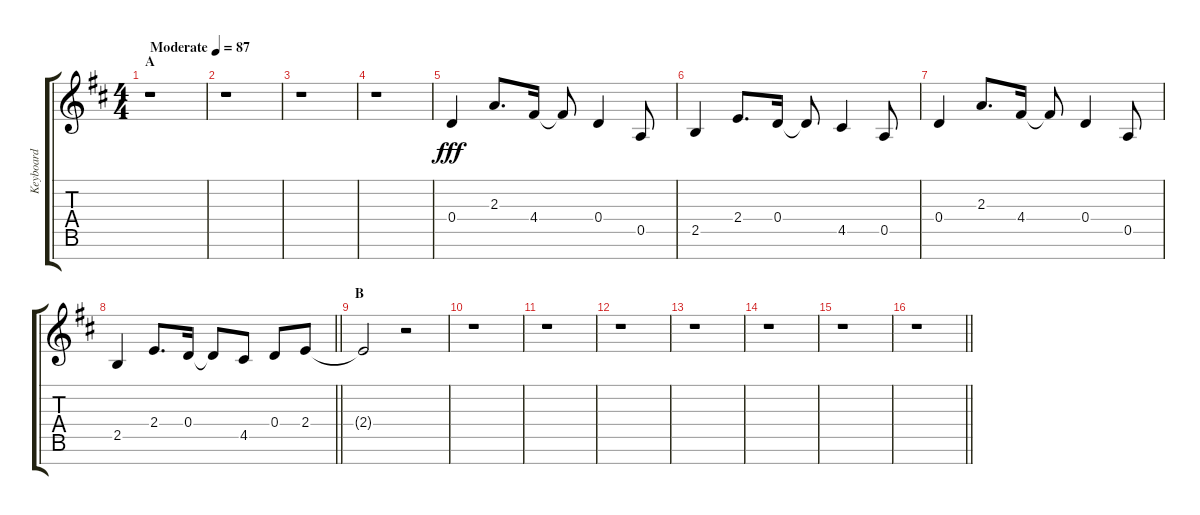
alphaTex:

\track ("Keyboard" "Keyboard") {instrument fx5brightness}
\staff {score tabs}
\tuning (E5 B4 G4 D4 A3 E3 B2) {hide}
\ts (4 4)
\section ("" "A")
\tempo (87 "Moderate")
\clef g2
\ks d
r.1{dy fff instrument fx5brightness} |
r.1 |
r.1 |
r.1 |
0.4.4 2.3.8{d} 4.4.16 4.4{t}.8 0.4.4 0.5.8 |
2.5.4 2.4.8{d} 0.4.16 0.4{t}.8 4.5.4 0.5.8 |
0.4.4 2.3.8{d} 4.4.16 4.4{t}.8 0.4.4 0.5.8 |
\barLineRight lightlight
2.5.4 2.4.8{d} 0.4.16 0.4{t}.8 4.5.8 0.4.8 2.4.8 |
\section ("" "B")
2.4{t}.2 r.2 |
r.1 |
r.1 |
r.1 |
r.1 |
r.1 |
r.1 |
\barLineRight lightlight
r.1
